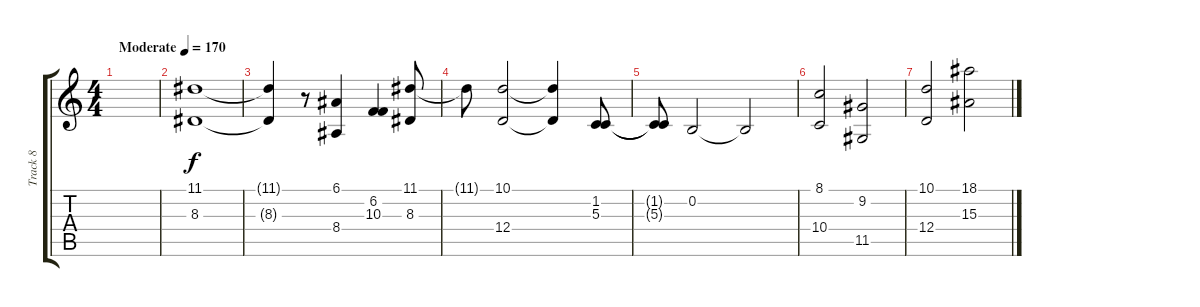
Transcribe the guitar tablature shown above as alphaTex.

\track ("Track 8" "Track 8") {instrument stringensemble1}
\staff {score tabs}
\tuning (E4 B3 G3 D3 A2 E2) {hide}
\ts (4 4)
\tempo (170 "Moderate")
\clef g2
\ks c
|
(11.1 8.3).1 |
(11.1{t} 8.3{t}).4 r.8 (6.1 8.4).4 (6.2 10.3).4 (11.1 8.3).8 |
11.1{t}.8 (10.1 12.4).2 (10.1{t} 12.4{t}).4 (1.2 5.3).8 |
(1.2{t} 5.3{t}).8 0.2.2 0.2{t}.2 |
(8.1 10.4).2{instrument stringensemble2} (9.2 11.5).2 |
(10.1 12.4).2 (18.1 15.3).2
